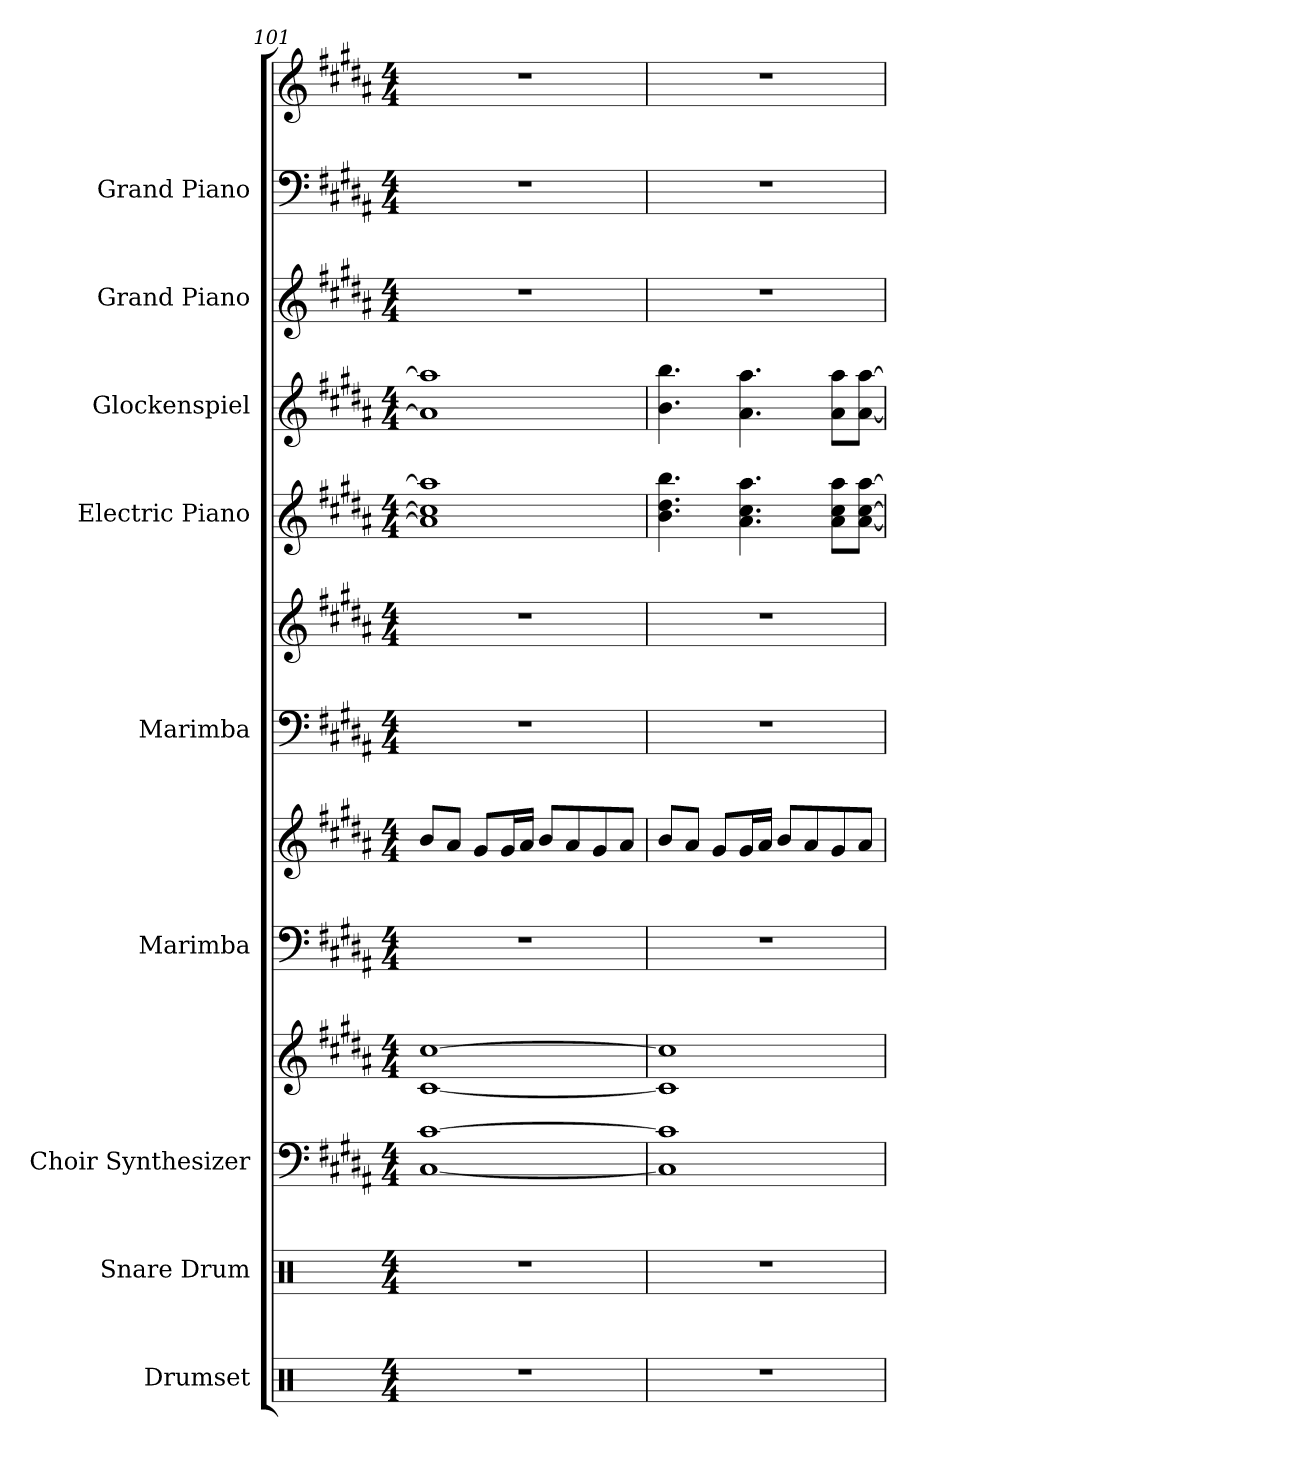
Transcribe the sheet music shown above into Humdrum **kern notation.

**kern	**kern	**kern	**kern	**kern	**kern	**kern	**kern	**kern	**kern	**kern	**kern	**kern
*part9	*part8	*part7	*part7	*part6	*part6	*part5	*part5	*part4	*part3	*part2	*part1	*part1
*staff13	*staff12	*staff11	*staff10	*staff9	*staff8	*staff7	*staff6	*staff5	*staff4	*staff3	*staff2	*staff1
*I"Drumset	*I"Snare Drum	*I"Choir Synthesizer	*	*I"Marimba	*	*I"Marimba	*	*I"Electric Piano	*I"Glockenspiel	*I"Grand Piano	*I"Grand Piano	*
*I'Drs.	*I'Sn. Dr.	*I'Synth.	*	*I'Mrm.	*	*I'Mrm.	*	*I'El. Pno.	*I'Glk.	*I'Pno.	*I'Pno.	*
!!LO:PB:g=z
*clefX	*clefX	*clefF4	*clefG2	*clefF4	*clefG2	*clefF4	*clefG2	*clefG2	*clefG2	*clefG2	*clefF4	*clefG2
*	*	*	*	*	*	*	*	*	*ITrd-14c-24	*	*	*
*k[]	*k[]	*k[f#c#g#d#a#]	*k[f#c#g#d#a#]	*k[f#c#g#d#a#]	*k[f#c#g#d#a#]	*k[f#c#g#d#a#]	*k[f#c#g#d#a#]	*k[f#c#g#d#a#]	*k[f#c#g#d#a#]	*k[f#c#g#d#a#]	*k[f#c#g#d#a#]	*k[f#c#g#d#a#]
*M4/4	*M4/4	*M4/4	*M4/4	*M4/4	*M4/4	*M4/4	*M4/4	*M4/4	*M4/4	*M4/4	*M4/4	*M4/4
=101	=101	=101	=101	=101	=101	=101	=101	=101	=101	=101	=101	=101
1r	1r	[1C# [1c#	[1c# [1cc#	1r	8b/L	1r	1r	1a#] 1cc#] 1aa#]	1aaa#] 1aaaa#]	1r	1r	1r
.	.	.	.	.	8a#/J	.	.	.	.	.	.	.
.	.	.	.	.	8g#/L	.	.	.	.	.	.	.
.	.	.	.	.	16g#/L	.	.	.	.	.	.	.
.	.	.	.	.	16a#/JJ	.	.	.	.	.	.	.
.	.	.	.	.	8b/L	.	.	.	.	.	.	.
.	.	.	.	.	8a#/	.	.	.	.	.	.	.
.	.	.	.	.	8g#/	.	.	.	.	.	.	.
.	.	.	.	.	8a#/J	.	.	.	.	.	.	.
=102	=102	=102	=102	=102	=102	=102	=102	=102	=102	=102	=102	=102
1r	1r	1C#] 1c#]	1c#] 1cc#]	1r	8b/L	1r	1r	4.b\ 4.dd#\ 4.bb\	4.bbb\ 4.bbbb\	1r	1r	1r
.	.	.	.	.	8a#/J	.	.	.	.	.	.	.
.	.	.	.	.	8g#/L	.	.	.	.	.	.	.
.	.	.	.	.	16g#/L	.	.	4.a#\ 4.cc#\ 4.aa#\	4.aaa#\ 4.aaaa#\	.	.	.
.	.	.	.	.	16a#/JJ	.	.	.	.	.	.	.
.	.	.	.	.	8b/L	.	.	.	.	.	.	.
.	.	.	.	.	8a#/	.	.	.	.	.	.	.
.	.	.	.	.	8g#/	.	.	8a#\ 8cc#\ 8aa#\L	8aaa#\ 8aaaa#\L	.	.	.
.	.	.	.	.	8a#/J	.	.	[8a#\ [8cc#\ [8aa#\J	[8aaa#\ [8aaaa#\J	.	.	.
=	=	=	=	=	=	=	=	=	=	=	=	=
*-	*-	*-	*-	*-	*-	*-	*-	*-	*-	*-	*-	*-
